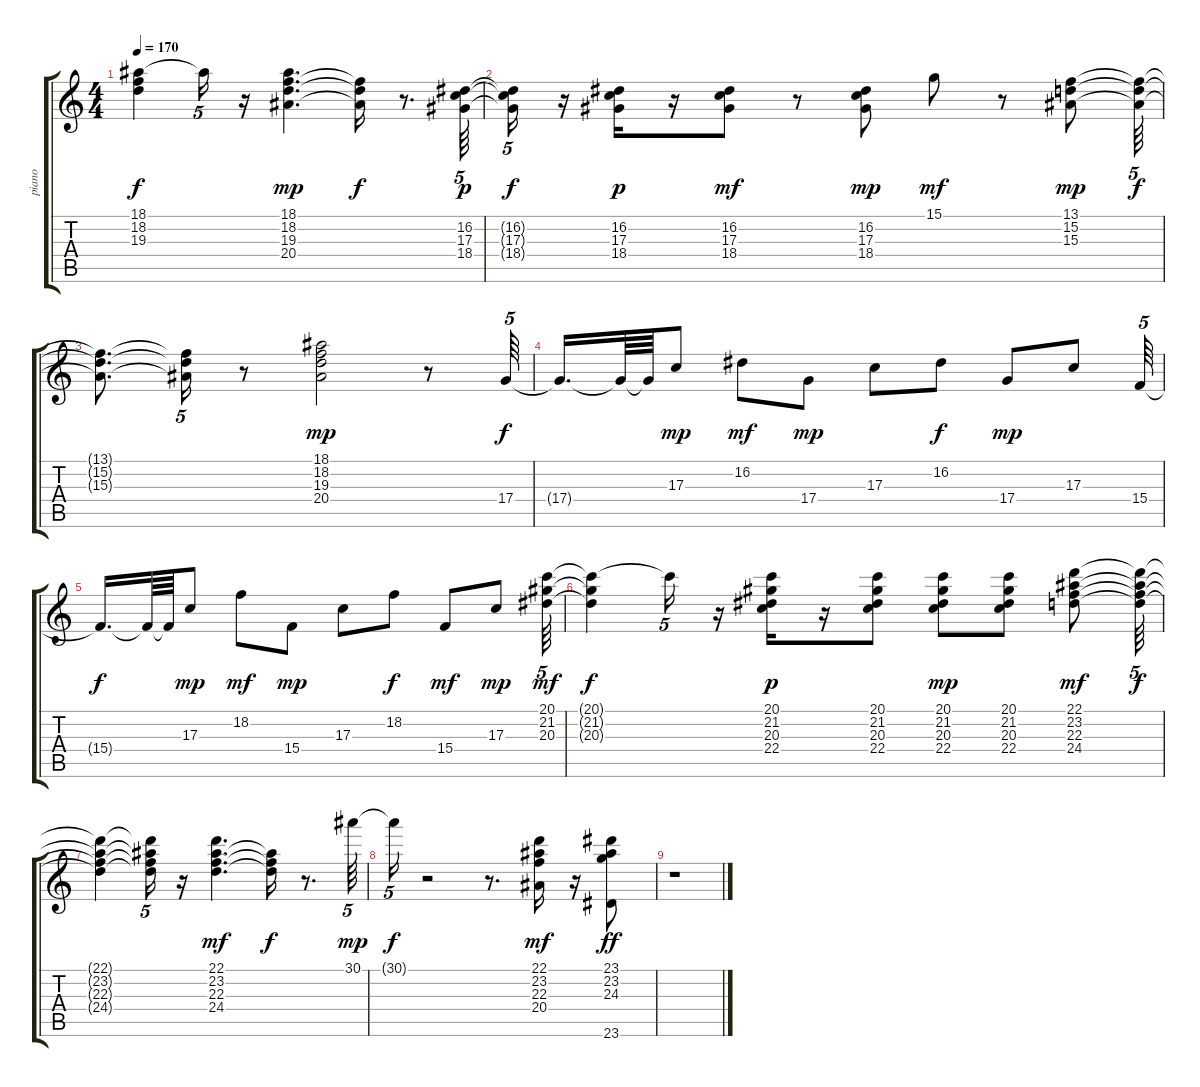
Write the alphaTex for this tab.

\track ("piano" "piano") {instrument acousticgrandpiano}
\staff {score tabs}
\tuning (E4 B3 G3 D3 A2 E2) {hide}
\ts (4 4)
\tempo 170
\clef g2
\ks c
(18.1{t} 18.2{t} 19.3{t}).4{dy f} 18.1{t}.16{tu (5 4)} r.16 (18.1 18.2 19.3 20.4).4{d dy mp} (18.2{t} 19.3{t} 20.4{t}).16{dy f} r.8{d} (16.2 17.3 18.4).64{tu (5 4) dy p} |
(16.2{t} 17.3{t} 18.4{t}).16{tu (5 4) dy f} r.16 (16.2 17.3 18.4).16{dy p} r.16 (16.2 17.3 18.4).8{dy mf} r.8 (16.2 17.3 18.4).8{dy mp} 15.1.8{dy mf} r.8 (13.1 15.2 15.3).8{dy mp} (13.1{t} 15.2{t} 15.3{t}).64{tu (5 4) dy f} |
(13.1{t} 15.2{t} 15.3{t}).8{d} (13.1{t} 15.2{t} 15.3{t}).16{tu (5 4)} r.8 (18.1 18.2 19.3 20.4).2{dy mp} r.8 17.4.64{tu (5 4) dy f} |
17.4{t}.16{d} 17.4{t}.64 17.4{t}.64 17.3.8{dy mp} 16.2.8{dy mf} 17.4.8{dy mp} 17.3.8 16.2.8{dy f} 17.4.8{dy mp} 17.3.8 15.4.64{tu (5 4)} |
15.4{t}.16{d dy f} 15.4{t}.64 15.4{t}.64 17.3.8{dy mp} 18.2.8{dy mf} 15.4.8{dy mp} 17.3.8 18.2.8{dy f} 15.4.8{dy mf} 17.3.8{dy mp} (20.1 21.2 20.3).64{tu (5 4) dy mf} |
(20.1{t} 21.2{t} 20.3{t}).4{dy f} 20.1{t}.16{tu (5 4)} r.16 (20.1 21.2 20.3 22.4).16{dy p} r.16 (20.1 21.2 20.3 22.4).8 (20.1 21.2 20.3 22.4).8{dy mp} (20.1 21.2 20.3 22.4).8 (22.1 23.2 22.3 24.4).8{dy mf} (22.1{t} 23.2{t} 22.3{t} 24.4{t}).64{tu (5 4) dy f} |
(22.1{t} 23.2{t} 22.3{t} 24.4{t}).4 (22.1{t} 23.2{t} 22.3{t} 24.4{t}).16{tu (5 4)} r.16 (22.1 23.2 22.3 24.4).4{d dy mf} (23.2{t} 22.3{t} 24.4{t}).16{dy f} r.8{d} 30.1.64{tu (5 4) dy mp} |
30.1{t}.16{tu (5 4) dy f} r.2 r.8{d} (22.1 23.2 22.3 20.4).16{dy mf} r.16 (23.1 23.2 24.3 23.6).8{dy ff} |
r.1
